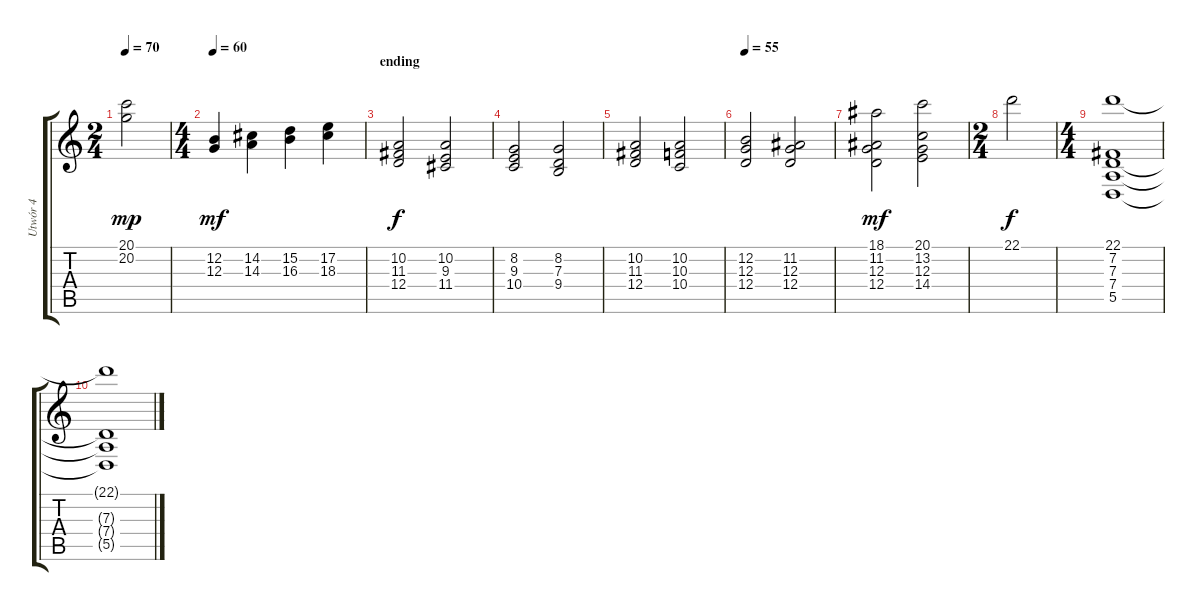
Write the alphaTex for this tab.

\track ("Utwór 4" "Utwór 4") {instrument stringensemble2}
\staff {score tabs}
\tuning (E4 B3 G3 D3 A2 E2) {hide}
\ts (2 4)
\tempo 70
\clef g2
\ks c
(20.1 20.2).2{dy mp} |
\ts (4 4)
\tempo 60
(12.2 12.3).4{dy mf} (14.2 14.3).4 (15.2 16.3).4 (17.2 18.3).4 |
\section ("" "ending")
(10.2 11.3 12.4).2{dy f} (10.2 9.3 11.4).2 |
(8.2 9.3 10.4).2 (8.2 7.3 9.4).2 |
(10.2 11.3 12.4).2 (10.2 10.3 10.4).2 |
\tempo 55
(12.2 12.3 12.4).2 (11.2 12.3 12.4).2 |
(18.1 11.2 12.3 12.4).2{dy mf} (20.1 13.2 12.3 14.4).2 |
\ts (2 4)
22.1.2{dy f} |
\ts (4 4)
(22.1 7.2 7.3 7.4 5.5).1 |
(22.1{t} 7.3{t} 7.4{t} 5.5{t}).1
